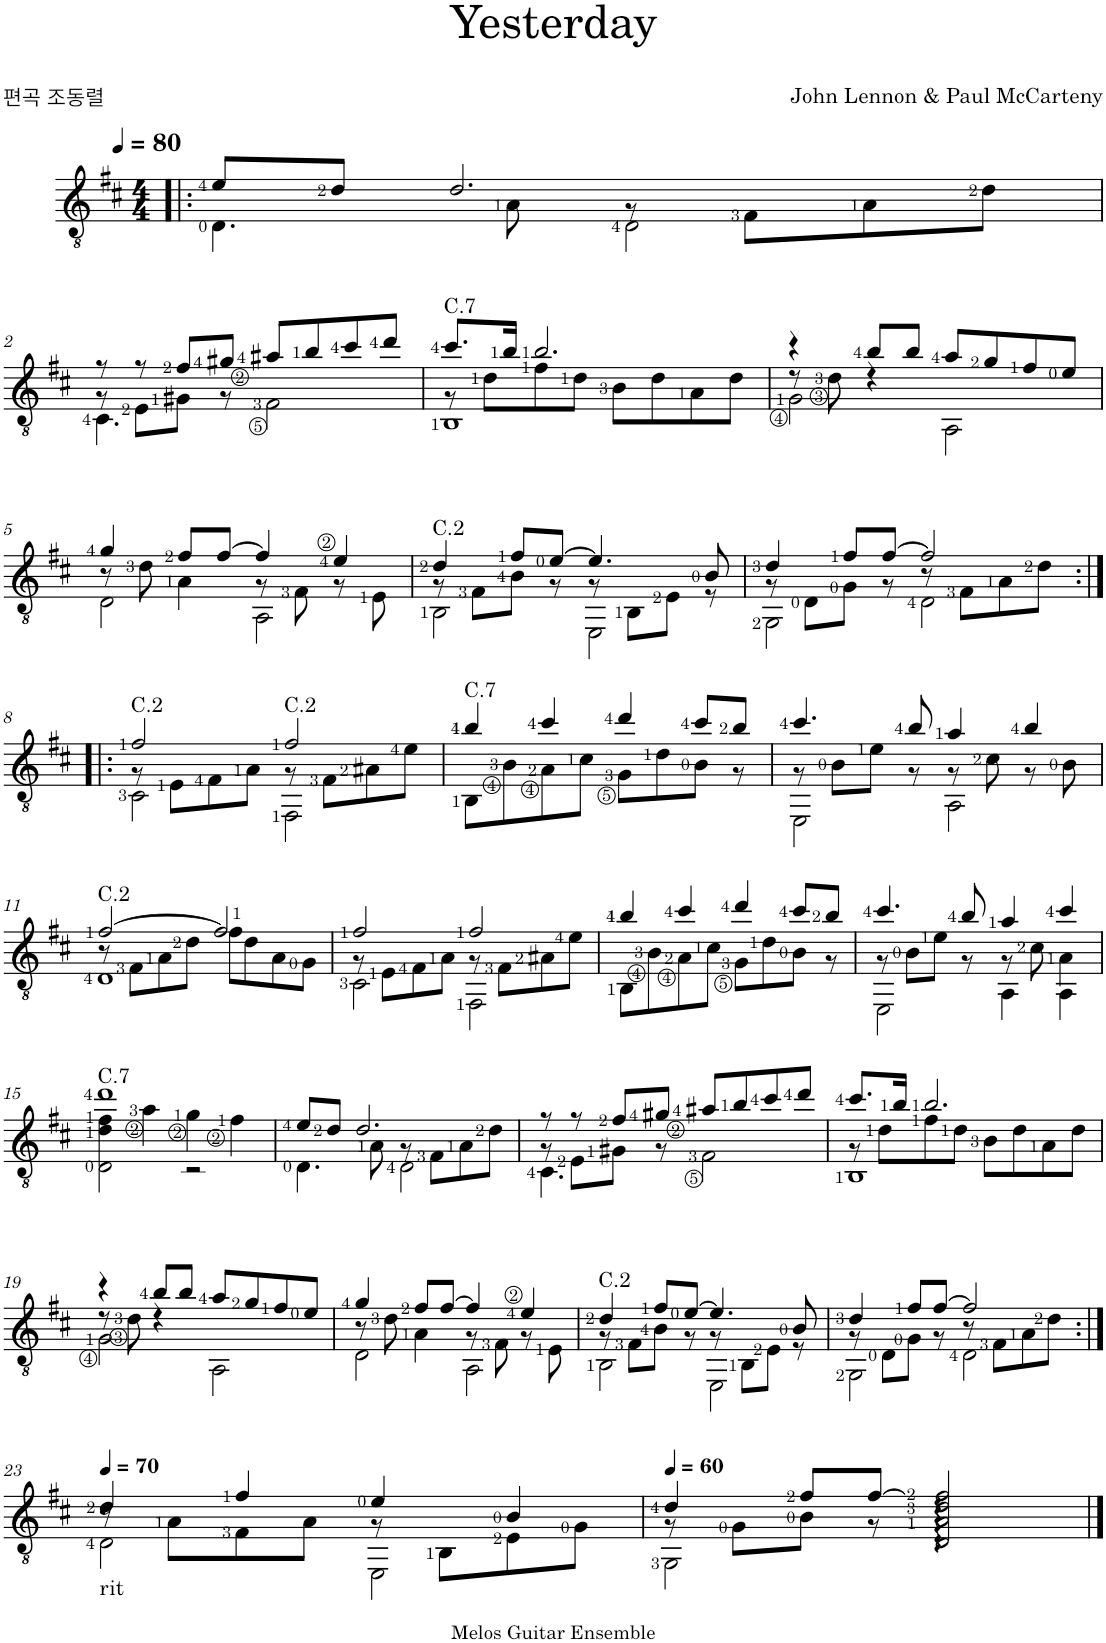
**kern
*part1
*staff1
*I"클래식 기타
*clefGv2
*k[f#c#]
*M4/4
*MM80
=1!|:
*^
*	*^
8e/L	4.D\	2ryy
8d/J	.	.
2.d/	.	.
.	8A\	.
.	8r	2D\
.	8F#\L	.
.	8A\	.
.	8d\J	.
!!LO:LB:g=z	!!	!!
=2	=2	=2
8r	8r	4.C#\
8r	8E\L	.
8f#/L	8G#X\J	.
8g#X/J	8r	2ryy
8a#X/L	2F#\	.
8b/	.	.
8cc#/	.	.
8dd/J	.	8ryy
=3	=3	=3
!LO:TX:a:t=C.7	!	!
8.cc#/L	8r	1BB
.	8d\L	.
16b/Jk	.	.
2.b/	8f#\	.
.	8d\J	.
.	8B\L	.
.	8d\	.
.	8A\	.
.	8d\J	.
=4	=4	=4
4r	8r	2G\
.	8d\	.
8b/L	4r	.
8b/J	.	.
8a/L	2AA\	2ryy
8g/	.	.
8f#/	.	.
8e/J	.	.
!!LO:LB:g=z	!!	!!
=5	=5	=5
4g/	8r	2D\
.	8d\	.
8f#/L	4A\	.
[8f#/J	.	.
4f#/]	8r	2AA\
.	8F#\	.
4e/	8r	.
.	8E\	.
=6	=6	=6
!LO:TX:a:t=C.2	!	!
4d/	8r	2BB\
.	8F#\L	.
8f#/L	8B\J	.
[8e/J	8r	.
4.e/]	8r	2EE\
.	8BB\L	.
.	8E\J	.
8B/	8r	.
=7	=7	=7
4d/	8r	2GG\
.	8D\L	.
8f#/L	8G\J	.
[8f#/J	8r	.
2f#/]	8r	2D\
.	8F#\L	.
.	8A\	.
.	8d\J	.
!!LO:LB:g=z	!!	!!
=8:|!|:	=8:|!|:	=8:|!|:
!LO:TX:a:t=C.2	!	!
2f#/	8r	2C#\
.	8E\L	.
.	8F#\	.
.	8A\J	.
!LO:TX:a:t=C.2	!	!
2f#/	8r	2FF#\
.	8F#\L	.
.	8A#X\	.
.	8e\J	.
*	*v	*v
=9	=9
!LO:TX:a:t=C.7	!
4b/	8BB\L
.	8B\
4cc#/	8A\
.	8c#\J
4dd/	8G\L
.	8d\
8cc#/L	8B\J
8b/J	8r
=10	=10
*	*^
4.cc#/	8r	2EE\
.	8B\L	.
.	8e\J	.
8b/	8r	.
4a/	8r	2AA\
.	8c#\	.
4b/	8r	.
.	8B\	.
!!LO:LB:g=z	!!	!!
=11	=11	=11
!LO:TX:a:t=C.2	!	!
[2f#/	8r	1D
.	8F#\L	.
.	8A\	.
.	8d\J	.
2f#/]	8f#\L	.
.	8d\	.
.	8A\	.
.	8G\J	.
=12	=12	=12
2f#/	8r	2C#\
.	8E\L	.
.	8F#\	.
.	8A\J	.
2f#/	8r	2FF#\
.	8F#\L	.
.	8A#X\	.
.	8e\J	.
*	*v	*v
=13	=13
4b/	8BB\L
.	8B\
4cc#/	8A\
.	8c#\J
4dd/	8G\L
.	8d\
8cc#/L	8B\J
8b/J	8r
=14	=14
*	*^
4.cc#/	8r	2EE\
.	8B\L	.
.	8e\J	.
8b/	8r	.
4a/	8r	4AA\
.	8c#\	.
4cc#/	4A\	4AA\
!!LO:LB:g=z	!!	!!
=15	=15	=15
!LO:TX:a:t=C.7	!	!
1dd	4d\ 4f#\	2D\
.	4a\	.
.	4g\	2r
.	4f#\	.
=16	=16	=16
8e/L	4.D\	2ryy
8d/J	.	.
2.d/	.	.
.	8A\	.
.	8r	2D\
.	8F#\L	.
.	8A\	.
.	8d\J	.
=17	=17	=17
8r	8r	4.C#\
8r	8E\L	.
8f#/L	8G#X\J	.
8g#X/J	8r	2ryy
8a#X/L	2F#\	.
8b/	.	.
8cc#/	.	.
8dd/J	.	8ryy
=18	=18	=18
8.cc#/L	8r	1BB
.	8d\L	.
16b/Jk	.	.
2.b/	8f#\	.
.	8d\J	.
.	8B\L	.
.	8d\	.
.	8A\	.
.	8d\J	.
!!LO:LB:g=z	!!	!!
=19	=19	=19
4r	8r	2G\
.	8d\	.
8b/L	4r	.
8b/J	.	.
8a/L	2AA\	2ryy
8g/	.	.
8f#/	.	.
8e/J	.	.
=20	=20	=20
4g/	8r	2D\
.	8d\	.
8f#/L	4A\	.
[8f#/J	.	.
4f#/]	8r	2AA\
.	8F#\	.
4e/	8r	.
.	8E\	.
=21	=21	=21
!LO:TX:a:t=C.2	!	!
4d/	8r	2BB\
.	8F#\L	.
8f#/L	8B\J	.
[8e/J	8r	.
4.e/]	8r	2EE\
.	8BB\L	.
.	8E\J	.
8B/	8r	.
=22	=22	=22
4d/	8r	2GG\
.	8D\L	.
8f#/L	8G\J	.
[8f#/J	8r	.
2f#/]	8r	2D\
.	8F#\L	.
.	8A\	.
.	8d\J	.
!!LO:LB:g=z	!!	!!
=23:|!	=23:|!	=23:|!
*MM70	*	*
!LO:TX:b:t=rit	!	!
4d/	8r	2D\
.	8A\L	.
4f#/	8F#\	.
.	8A\J	.
4e/	8r	2EE\
.	8BB\L	.
4B/	8E\	.
.	8G\J	.
=24	=24	=24
*MM60	*	*
4d/	8r	2GG\
.	8G\L	.
8f#/L	8B\J	.
[8f#/J	8r	.
2D/: 2A/: 2d/: 2f#/]:	2ryy	2ryy
*v	*v	*v
==
*-
